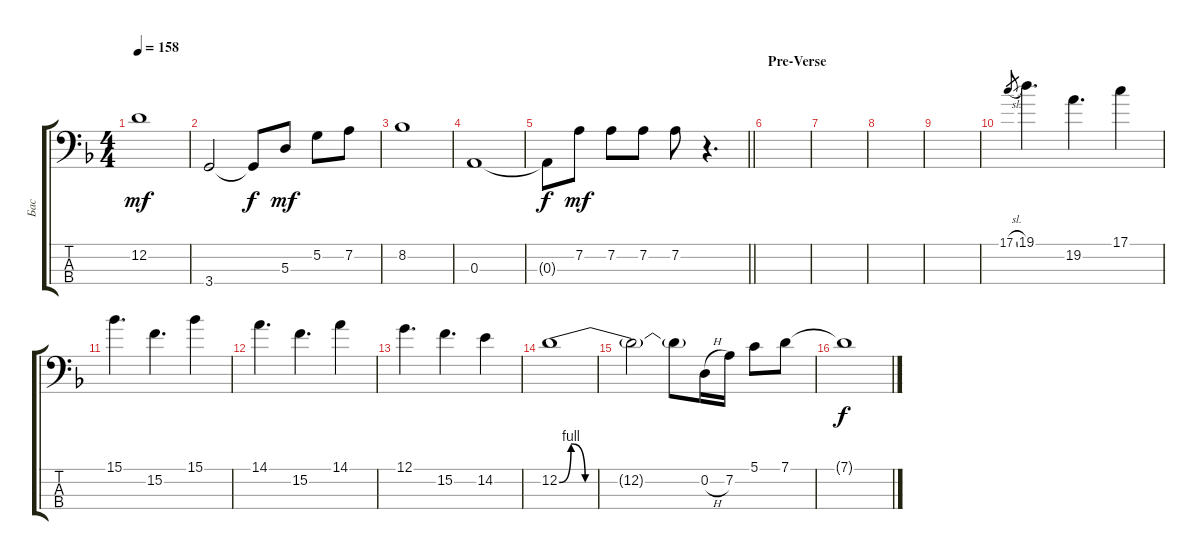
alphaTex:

\track ("Бас" "Бас") {instrument electricbassfinger}
\staff {score tabs}
\tuning (G2 D2 A1 E1) {hide}
\ts (4 4)
\tempo 158
\clef f4
\ks dminor
12.2.1{dy mf} |
3.4.2 3.4{t}.8{dy f} 5.3.8{dy mf} 5.2.8 7.2.8 |
8.2.1 |
0.3.1 |
\barLineRight lightlight
0.3{t}.8{dy f} 7.2.8{dy mf} 7.2.8 7.2.8 7.2.8 r.4{d} |
\section ("" "Pre-Verse")
|
|
|
|
17.1{sl}.8{gr} 19.1.4{d} 19.2.4{d} 17.1.4 |
15.1.4{d} 15.2.4{d} 15.1.4 |
14.1.4{d} 15.2.4{d} 14.1.4 |
12.1.4{d} 15.2.4{d} 14.2.4 |
12.2{be (custom 0 0 5 4 11 0 60 0)}.1 |
12.2{t}.2 12.2{t}.8 0.2{h}.16 7.2.16 5.1.8 7.1.8 |
7.1{t}.1{dy f}
